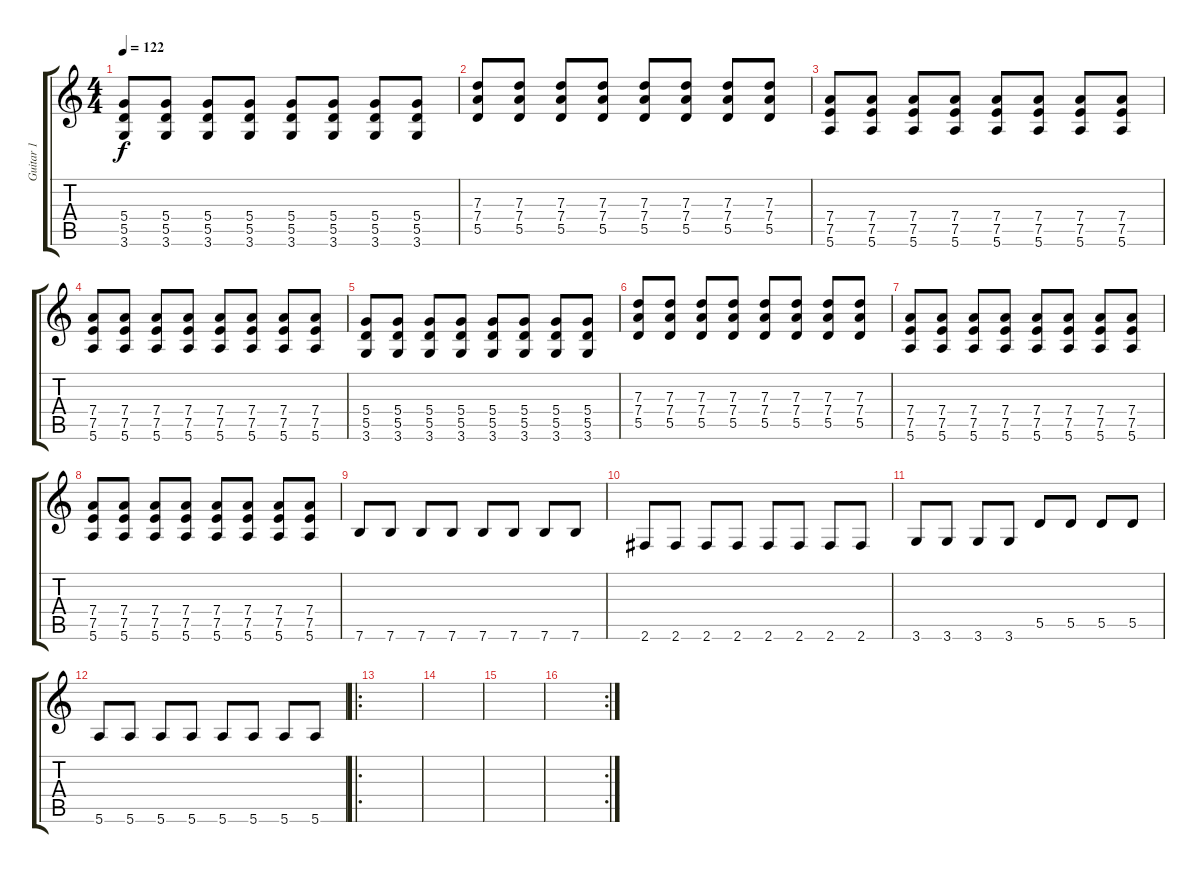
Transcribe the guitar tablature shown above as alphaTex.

\track ("Guitar 1" "Guitar 1") {instrument distortionguitar}
\staff {score tabs}
\tuning (E4 B3 G3 D3 A2 E2) {hide}
\ts (4 4)
\tempo 122
\clef g2
\ks c
(5.4 5.5 3.6).8{dy f} (5.4 5.5 3.6).8 (5.4 5.5 3.6).8 (5.4 5.5 3.6).8 (5.4 5.5 3.6).8 (5.4 5.5 3.6).8 (5.4 5.5 3.6).8 (5.4 5.5 3.6).8 |
(7.3 7.4 5.5).8 (7.3 7.4 5.5).8 (7.3 7.4 5.5).8 (7.3 7.4 5.5).8 (7.3 7.4 5.5).8 (7.3 7.4 5.5).8 (7.3 7.4 5.5).8 (7.3 7.4 5.5).8 |
(7.4 7.5 5.6).8 (7.4 7.5 5.6).8 (7.4 7.5 5.6).8 (7.4 7.5 5.6).8 (7.4 7.5 5.6).8 (7.4 7.5 5.6).8 (7.4 7.5 5.6).8 (7.4 7.5 5.6).8 |
(7.4 7.5 5.6).8 (7.4 7.5 5.6).8 (7.4 7.5 5.6).8 (7.4 7.5 5.6).8 (7.4 7.5 5.6).8 (7.4 7.5 5.6).8 (7.4 7.5 5.6).8 (7.4 7.5 5.6).8 |
(5.4 5.5 3.6).8 (5.4 5.5 3.6).8 (5.4 5.5 3.6).8 (5.4 5.5 3.6).8 (5.4 5.5 3.6).8 (5.4 5.5 3.6).8 (5.4 5.5 3.6).8 (5.4 5.5 3.6).8 |
(7.3 7.4 5.5).8 (7.3 7.4 5.5).8 (7.3 7.4 5.5).8 (7.3 7.4 5.5).8 (7.3 7.4 5.5).8 (7.3 7.4 5.5).8 (7.3 7.4 5.5).8 (7.3 7.4 5.5).8 |
(7.4 7.5 5.6).8 (7.4 7.5 5.6).8 (7.4 7.5 5.6).8 (7.4 7.5 5.6).8 (7.4 7.5 5.6).8 (7.4 7.5 5.6).8 (7.4 7.5 5.6).8 (7.4 7.5 5.6).8 |
(7.4 7.5 5.6).8 (7.4 7.5 5.6).8 (7.4 7.5 5.6).8 (7.4 7.5 5.6).8 (7.4 7.5 5.6).8 (7.4 7.5 5.6).8 (7.4 7.5 5.6).8 (7.4 7.5 5.6).8 |
7.6.8 7.6.8 7.6.8 7.6.8 7.6.8 7.6.8 7.6.8 7.6.8 |
2.6.8 2.6.8 2.6.8 2.6.8 2.6.8 2.6.8 2.6.8 2.6.8 |
3.6.8 3.6.8 3.6.8 3.6.8 5.5.8 5.5.8 5.5.8 5.5.8 |
5.6.8 5.6.8 5.6.8 5.6.8 5.6.8 5.6.8 5.6.8 5.6.8 |
\ro
|
|
|
\rc 2
